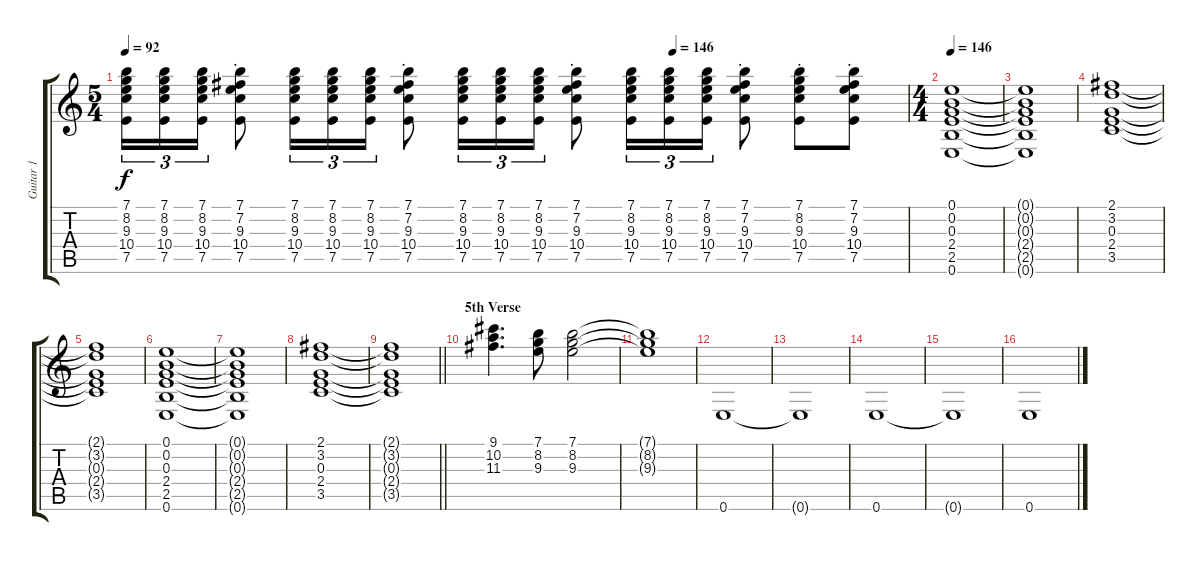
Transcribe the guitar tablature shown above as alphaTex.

\track ("Guitar 1" "Guitar 1") {instrument overdrivenguitar}
\staff {score tabs}
\tuning (E4 B3 G3 D3 A2 E2) {hide}
\ts (5 4)
\tempo 92
\tempo (146 0.7)
\clef g2
\ks c
(7.1 8.2 9.3 10.4 7.5).16{tu (3 2) dy f} (7.1 8.2 9.3 10.4 7.5).16{tu (3 2)} (7.1 8.2 9.3 10.4 7.5).16{tu (3 2)} (7.1{st} 7.2{st} 9.3{st} 10.4{st} 7.5{st}).8 (7.1 8.2 9.3 10.4 7.5).16{tu (3 2)} (7.1 8.2 9.3 10.4 7.5).16{tu (3 2)} (7.1 8.2 9.3 10.4 7.5).16{tu (3 2)} (7.1{st} 7.2{st} 9.3{st} 10.4{st} 7.5{st}).8 (7.1 8.2 9.3 10.4 7.5).16{tu (3 2)} (7.1 8.2 9.3 10.4 7.5).16{tu (3 2)} (7.1 8.2 9.3 10.4 7.5).16{tu (3 2)} (7.1{st} 7.2{st} 9.3{st} 10.4{st} 7.5{st}).8 (7.1 8.2 9.3 10.4 7.5).16{tu (3 2)} (7.1 8.2 9.3 10.4 7.5).16{tu (3 2)} (7.1 8.2 9.3 10.4 7.5).16{tu (3 2)} (7.1{st} 7.2{st} 9.3{st} 10.4{st} 7.5{st}).8 (7.1{st} 8.2{st} 9.3{st} 10.4{st} 7.5{st}).8 (7.1{st} 7.2{st} 9.3{st} 10.4{st} 7.5{st}).8 |
\ts (4 4)
\tempo 146
(0.1 0.2 0.3 2.4 2.5 0.6).1 |
(0.1{t} 0.2{t} 0.3{t} 2.4{t} 2.5{t} 0.6{t}).1 |
(2.1 3.2 0.3 2.4 3.5).1 |
(2.1{t} 3.2{t} 0.3{t} 2.4{t} 3.5{t}).1 |
(0.1 0.2 0.3 2.4 2.5 0.6).1 |
(0.1{t} 0.2{t} 0.3{t} 2.4{t} 2.5{t} 0.6{t}).1 |
(2.1 3.2 0.3 2.4 3.5).1 |
\barLineRight lightlight
(2.1{t} 3.2{t} 0.3{t} 2.4{t} 3.5{t}).1 |
\section ("" "5th Verse")
(9.1 10.2 11.3).4{d} (7.1 8.2 9.3).8 (7.1 8.2 9.3).2 |
(7.1{t} 8.2{t} 9.3{t}).1 |
0.6.1 |
0.6{t}.1 |
0.6.1 |
0.6{t}.1 |
0.6.1
